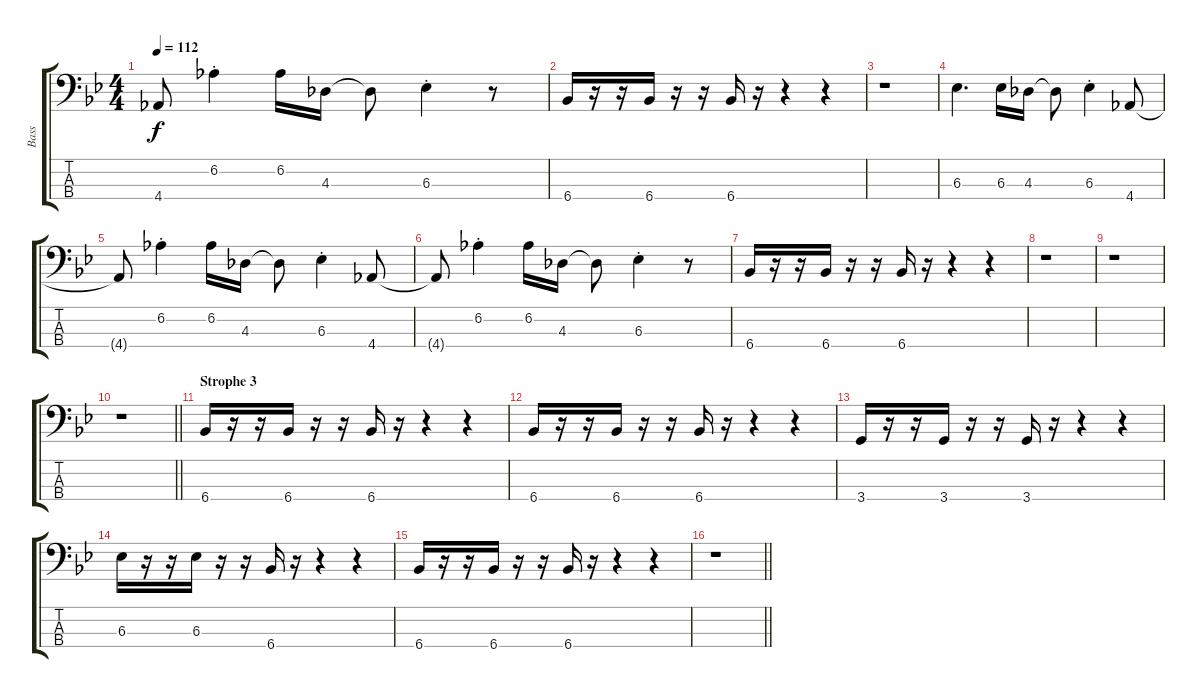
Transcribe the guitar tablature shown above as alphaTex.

\track ("Bass" "Bass") {instrument electricbassfinger}
\staff {score tabs}
\tuning (G2 D2 A1 E1) {hide}
\ts (4 4)
\tempo 112
\clef f4
\ks bb
4.4{t}.8{dy f} 6.2{st}.4 6.2.16 4.3.16 4.3{t}.8 6.3{st}.4 r.8 |
6.4.16 r.16 r.16 6.4.16 r.16 r.16 6.4.16 r.16 r.4 r.4 |
r.1 |
6.3.4{d} 6.3.16 4.3.16 4.3{t}.8 6.3{st}.4 4.4.8 |
4.4{t}.8 6.2{st}.4 6.2.16 4.3.16 4.3{t}.8 6.3{st}.4 4.4.8 |
4.4{t}.8 6.2{st}.4 6.2.16 4.3.16 4.3{t}.8 6.3{st}.4 r.8 |
6.4.16 r.16 r.16 6.4.16 r.16 r.16 6.4.16 r.16 r.4 r.4 |
r.1 |
r.1 |
\barLineRight lightlight
r.1 |
\section ("" "Strophe 3")
6.4.16 r.16 r.16 6.4.16 r.16 r.16 6.4.16 r.16 r.4 r.4 |
6.4.16 r.16 r.16 6.4.16 r.16 r.16 6.4.16 r.16 r.4 r.4 |
3.4.16 r.16 r.16 3.4.16 r.16 r.16 3.4.16 r.16 r.4 r.4 |
6.3.16 r.16 r.16 6.3.16 r.16 r.16 6.4.16 r.16 r.4 r.4 |
6.4.16 r.16 r.16 6.4.16 r.16 r.16 6.4.16 r.16 r.4 r.4 |
\barLineRight lightlight
r.1
